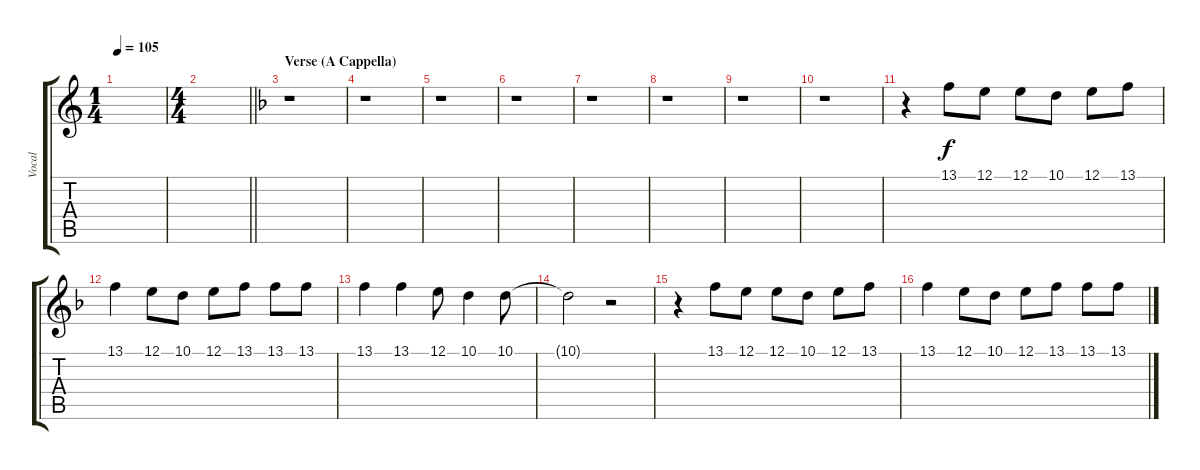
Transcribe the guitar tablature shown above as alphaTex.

\track ("Vocal" "Vocal") {instrument violin}
\staff {score tabs}
\tuning (E4 B3 G3 D3 A2 E2) {hide}
\ts (1 4)
\tempo 105
\clef g2
\ks c
|
\ts (4 4)
\barLineRight lightlight
|
\section ("" "Verse (A Cappella)")
\ks f
r.1 |
r.1 |
r.1 |
r.1 |
r.1 |
r.1 |
r.1 |
r.1 |
r.4 13.1.8 12.1.8 12.1.8 10.1.8 12.1.8 13.1.8 |
13.1.4 12.1.8 10.1.8 12.1.8 13.1.8 13.1.8 13.1.8 |
13.1.4 13.1.4 12.1.8 10.1.4 10.1.8 |
10.1{t}.2 r.2 |
r.4 13.1.8 12.1.8 12.1.8 10.1.8 12.1.8 13.1.8 |
13.1.4 12.1.8 10.1.8 12.1.8 13.1.8 13.1.8 13.1.8
